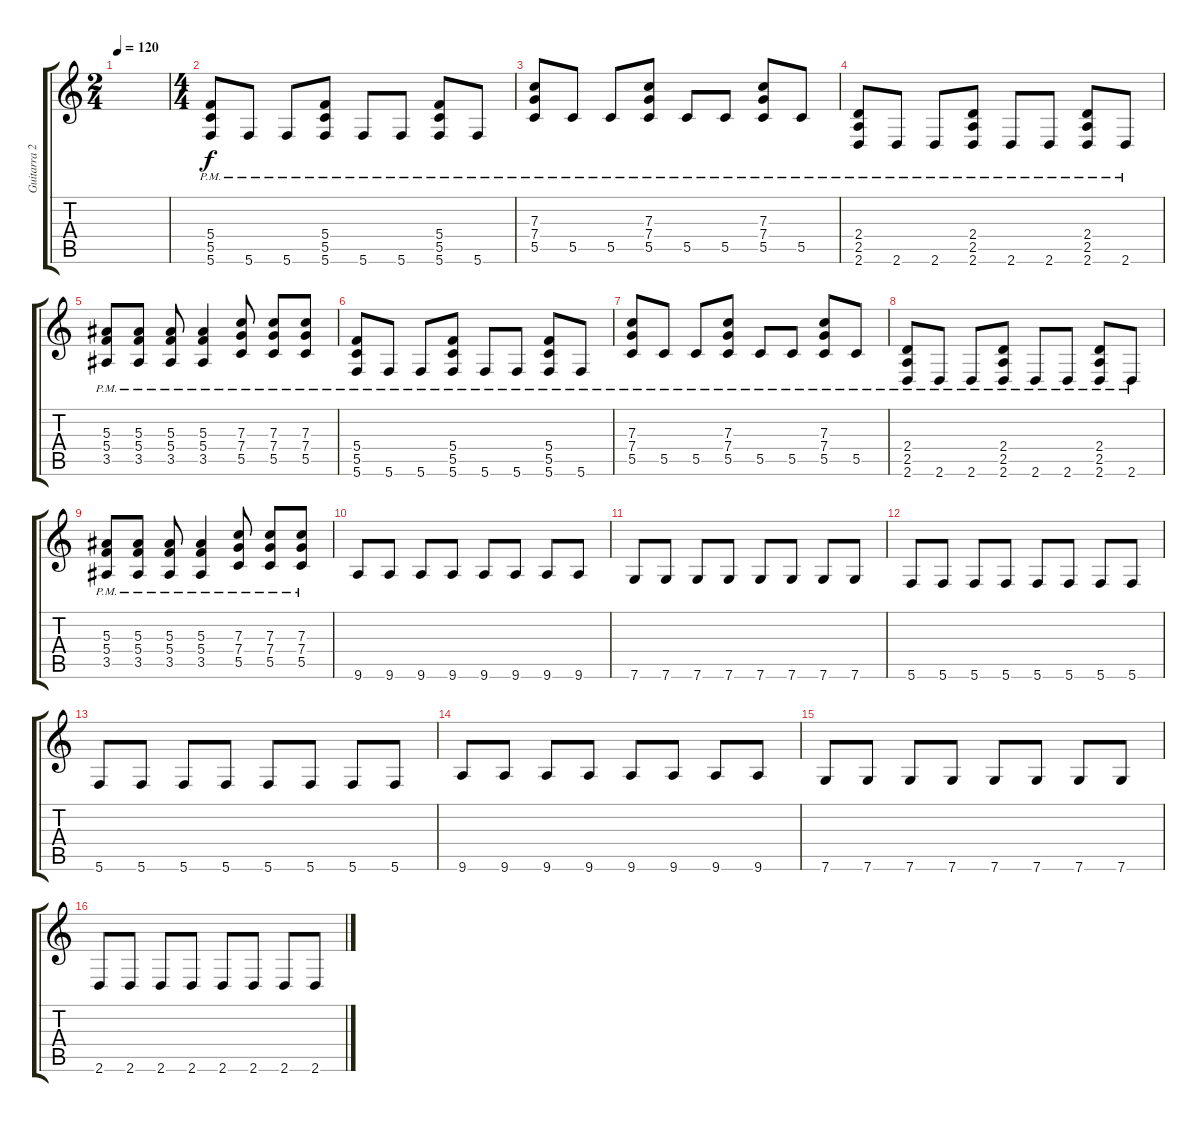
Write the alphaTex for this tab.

\track ("Guitarra 2" "Guitarra 2") {instrument distortionguitar}
\staff {score tabs}
\tuning (D4 A3 F3 C3 G2 C2) {hide}
\ts (2 4)
\tempo 120
\clef g2
\ks c
|
\ts (4 4)
(5.4 5.5{pm} 5.6).8 5.6{pm}.8 5.6{pm}.8 (5.4 5.5{pm} 5.6).8 5.6{pm}.8 5.6{pm}.8 (5.4 5.5{pm} 5.6).8 5.6{pm}.8 |
(7.3 7.4 5.5{pm}).8 5.5{pm}.8 5.5{pm}.8 (7.3 7.4 5.5{pm}).8 5.5{pm}.8 5.5{pm}.8 (7.3 7.4 5.5{pm}).8 5.5{pm}.8 |
(2.4 2.5{pm} 2.6).8 2.6{pm}.8 2.6{pm}.8 (2.4 2.5{pm} 2.6).8 2.6{pm}.8 2.6{pm}.8 (2.4 2.5{pm} 2.6).8 2.6{pm}.8 |
(5.3 5.4 3.5{pm}).8 (5.3 5.4 3.5{pm}).8 (5.3 5.4 3.5{pm}).8 (5.3 5.4 3.5{pm}).4 (7.3 7.4 5.5{pm}).8 (7.3 7.4 5.5{pm}).8 (7.3 7.4 5.5{pm}).8 |
(5.4 5.5{pm} 5.6).8 5.6{pm}.8 5.6{pm}.8 (5.4 5.5{pm} 5.6).8 5.6{pm}.8 5.6{pm}.8 (5.4 5.5{pm} 5.6).8 5.6{pm}.8 |
(7.3 7.4 5.5{pm}).8 5.5{pm}.8 5.5{pm}.8 (7.3 7.4 5.5{pm}).8 5.5{pm}.8 5.5{pm}.8 (7.3 7.4 5.5{pm}).8 5.5{pm}.8 |
(2.4 2.5{pm} 2.6).8 2.6{pm}.8 2.6{pm}.8 (2.4 2.5{pm} 2.6).8 2.6{pm}.8 2.6{pm}.8 (2.4 2.5{pm} 2.6).8 2.6{pm}.8 |
(5.3 5.4 3.5{pm}).8 (5.3 5.4 3.5{pm}).8 (5.3 5.4 3.5{pm}).8 (5.3 5.4 3.5{pm}).4 (7.3 7.4 5.5{pm}).8 (7.3 7.4 5.5{pm}).8 (7.3 7.4 5.5{pm}).8 |
9.6.8{instrument electricguitarmuted} 9.6.8 9.6.8 9.6.8 9.6.8 9.6.8 9.6.8 9.6.8 |
7.6.8 7.6.8 7.6.8 7.6.8 7.6.8 7.6.8 7.6.8 7.6.8 |
5.6.8 5.6.8 5.6.8 5.6.8 5.6.8 5.6.8 5.6.8 5.6.8 |
5.6.8 5.6.8 5.6.8 5.6.8 5.6.8 5.6.8 5.6.8 5.6.8 |
9.6.8 9.6.8 9.6.8 9.6.8 9.6.8 9.6.8 9.6.8 9.6.8 |
7.6.8 7.6.8 7.6.8 7.6.8 7.6.8 7.6.8 7.6.8 7.6.8 |
2.6.8 2.6.8 2.6.8 2.6.8 2.6.8 2.6.8 2.6.8 2.6.8
